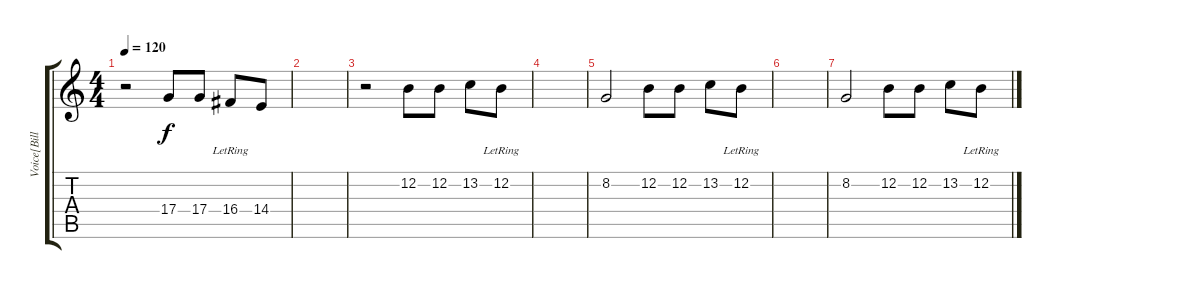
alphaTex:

\track ("Voice[Bill Kaulitz]" "Voice[Bill") {instrument violin}
\staff {score tabs}
\tuning (E4 B3 G3 D3 A2 E2) {hide}
\ts (4 4)
\tempo 120
\clef g2
\ks c
r.2{dy f} 17.4.8 17.4.8 16.4{lr}.8 14.4.8 |
|
r.2 12.2.8 12.2.8 13.2.8 12.2{lr}.8 |
|
8.2.2 12.2.8 12.2.8 13.2.8 12.2{lr}.8 |
|
8.2.2 12.2.8 12.2.8 13.2.8 12.2{lr}.8
